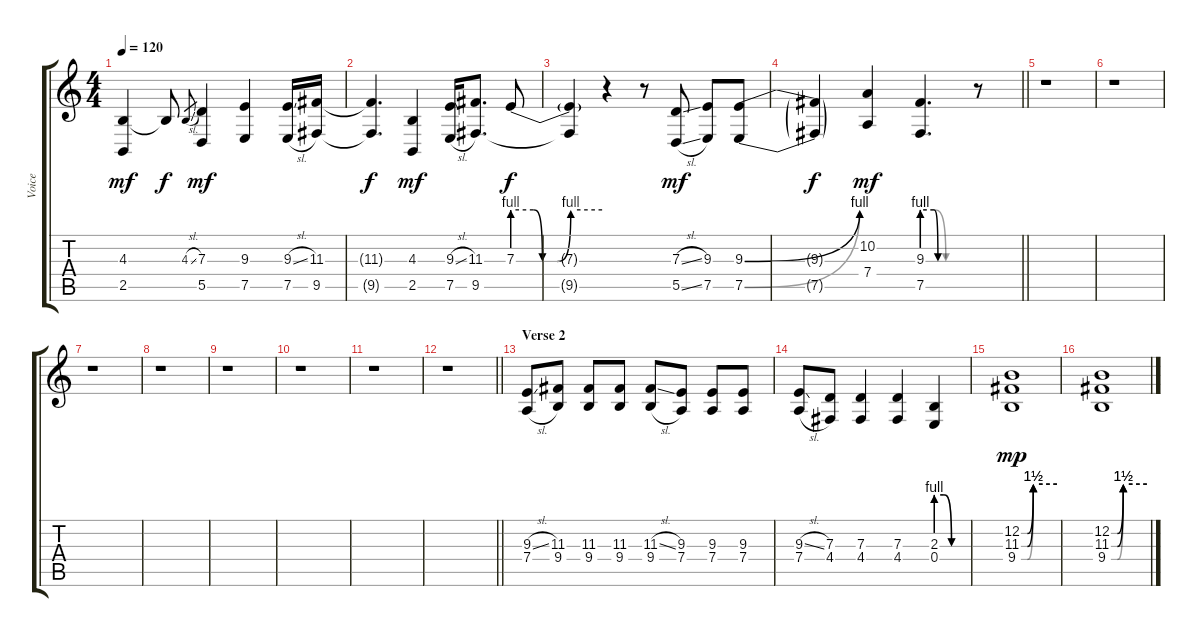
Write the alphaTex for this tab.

\track ("Voice" "Voice") {instrument altosax}
\staff {score tabs}
\tuning (E4 B3 G3 D3 A2 E2) {hide}
\ts (4 4)
\tempo 120
\clef g2
\ks c
(4.3 2.5).4{dy mf} 4.3{t}.8{dy f} 4.3{sl}.8{gr} (7.3 5.5).4{dy mf} (9.3 7.5).4 (9.3{sl} 7.5{h}).16 (11.3 9.5).16 |
(11.3{t} 9.5{t}).4{d dy f} (4.3 2.5).4{dy mf} (9.3{sl} 7.5{h}).16 (11.3 9.5).8{d} 7.3{be (custom 0 4 14 4 20 0 30 0 39 4 60 4)}.8{dy f} |
(7.3{t} 9.5{t}).4 r.4 r.8 (7.3{sl} 5.5{sl}).8{dy mf} (9.3 7.5).8 (9.3{be (bend 0 0 60 4)} 7.5{be (bend 0 0 60 4)}).8 |
\barLineRight lightlight
(9.3{t} 7.5{t}).4{dy f} (10.2 7.4).4{dy mf} (9.3{be (custom 0 4 15 4 20 0 60 0)} 7.5{be (custom 0 4 15 4 30 0 60 0)}).4{d} r.8 |
r.1 |
r.1 |
r.1 |
r.1 |
r.1 |
r.1 |
r.1 |
\barLineRight lightlight
r.1 |
\section ("" "Verse 2")
(9.3{sl} 7.4{h}).8 (11.3 9.4).8 (11.3 9.4).8 (11.3 9.4).8 (11.3{sl} 9.4{h}).8 (9.3 7.4).8 (9.3 7.4).8 (9.3 7.4).8 |
(9.3{sl} 7.4{h}).8 (7.3 4.4).8 (7.3 4.4).4 (7.3 4.4).4 (2.3{be (custom 0 4 15 4 30 0 60 0)} 0.4{be (custom 0 4 15 4 30 0 60 0)}).4 |
(12.2{be (custom 0 0 10 0 20 6 60 6)} 11.3{be (custom 0 0 10 0 20 6 60 6)} 9.4{be (custom 0 0 10 0 20 6 60 6)}).1{dy mp volume 6 instrument lead6voice} |
(12.2{be (custom 0 0 10 0 20 6 60 6)} 11.3{be (custom 0 0 10 0 20 6 60 6)} 9.4{be (custom 0 0 10 0 20 6 60 6)}).1
